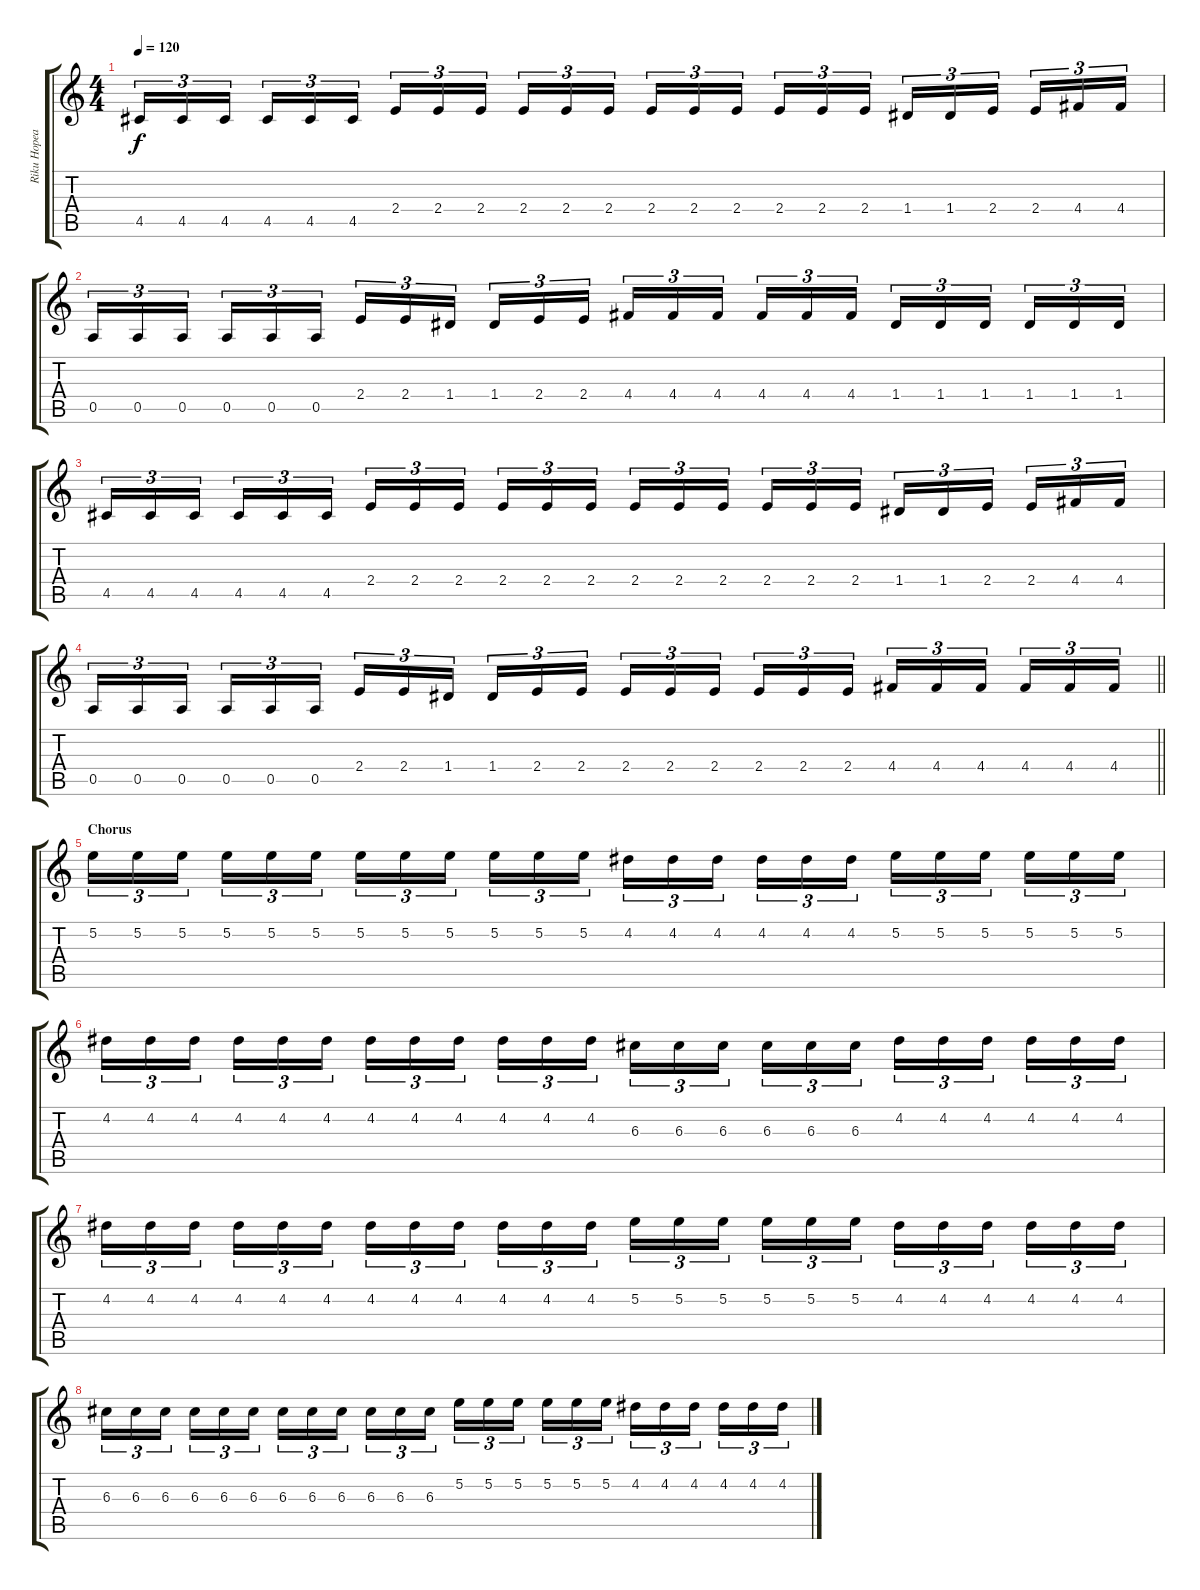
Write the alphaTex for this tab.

\track ("Riku Hopeakoski" "Riku Hopea") {instrument distortionguitar}
\staff {score tabs}
\tuning (E4 B3 G3 D3 A2 E2) {hide}
\ts (4 4)
\tempo 120
\clef g2
\ks c
4.5.16{tu (3 2) dy f} 4.5.16{tu (3 2)} 4.5.16{tu (3 2) beam splitsecondary} 4.5.16{tu (3 2)} 4.5.16{tu (3 2)} 4.5.16{tu (3 2)} 2.4.16{tu (3 2)} 2.4.16{tu (3 2)} 2.4.16{tu (3 2) beam splitsecondary} 2.4.16{tu (3 2)} 2.4.16{tu (3 2)} 2.4.16{tu (3 2)} 2.4.16{tu (3 2)} 2.4.16{tu (3 2)} 2.4.16{tu (3 2) beam splitsecondary} 2.4.16{tu (3 2)} 2.4.16{tu (3 2)} 2.4.16{tu (3 2)} 1.4.16{tu (3 2)} 1.4.16{tu (3 2)} 2.4.16{tu (3 2) beam splitsecondary} 2.4.16{tu (3 2)} 4.4.16{tu (3 2)} 4.4.16{tu (3 2)} |
0.5.16{tu (3 2)} 0.5.16{tu (3 2)} 0.5.16{tu (3 2) beam splitsecondary} 0.5.16{tu (3 2)} 0.5.16{tu (3 2)} 0.5.16{tu (3 2)} 2.4.16{tu (3 2)} 2.4.16{tu (3 2)} 1.4.16{tu (3 2) beam splitsecondary} 1.4.16{tu (3 2)} 2.4.16{tu (3 2)} 2.4.16{tu (3 2)} 4.4.16{tu (3 2)} 4.4.16{tu (3 2)} 4.4.16{tu (3 2) beam splitsecondary} 4.4.16{tu (3 2)} 4.4.16{tu (3 2)} 4.4.16{tu (3 2)} 1.4.16{tu (3 2)} 1.4.16{tu (3 2)} 1.4.16{tu (3 2) beam splitsecondary} 1.4.16{tu (3 2)} 1.4.16{tu (3 2)} 1.4.16{tu (3 2)} |
4.5.16{tu (3 2)} 4.5.16{tu (3 2)} 4.5.16{tu (3 2) beam splitsecondary} 4.5.16{tu (3 2)} 4.5.16{tu (3 2)} 4.5.16{tu (3 2)} 2.4.16{tu (3 2)} 2.4.16{tu (3 2)} 2.4.16{tu (3 2) beam splitsecondary} 2.4.16{tu (3 2)} 2.4.16{tu (3 2)} 2.4.16{tu (3 2)} 2.4.16{tu (3 2)} 2.4.16{tu (3 2)} 2.4.16{tu (3 2) beam splitsecondary} 2.4.16{tu (3 2)} 2.4.16{tu (3 2)} 2.4.16{tu (3 2)} 1.4.16{tu (3 2)} 1.4.16{tu (3 2)} 2.4.16{tu (3 2) beam splitsecondary} 2.4.16{tu (3 2)} 4.4.16{tu (3 2)} 4.4.16{tu (3 2)} |
\barLineRight lightlight
0.5.16{tu (3 2)} 0.5.16{tu (3 2)} 0.5.16{tu (3 2) beam splitsecondary} 0.5.16{tu (3 2)} 0.5.16{tu (3 2)} 0.5.16{tu (3 2)} 2.4.16{tu (3 2)} 2.4.16{tu (3 2)} 1.4.16{tu (3 2) beam splitsecondary} 1.4.16{tu (3 2)} 2.4.16{tu (3 2)} 2.4.16{tu (3 2)} 2.4.16{tu (3 2)} 2.4.16{tu (3 2)} 2.4.16{tu (3 2) beam splitsecondary} 2.4.16{tu (3 2)} 2.4.16{tu (3 2)} 2.4.16{tu (3 2)} 4.4.16{tu (3 2)} 4.4.16{tu (3 2)} 4.4.16{tu (3 2) beam splitsecondary} 4.4.16{tu (3 2)} 4.4.16{tu (3 2)} 4.4.16{tu (3 2)} |
\section ("" "Chorus")
5.2.16{tu (3 2)} 5.2.16{tu (3 2)} 5.2.16{tu (3 2) beam splitsecondary} 5.2.16{tu (3 2)} 5.2.16{tu (3 2)} 5.2.16{tu (3 2)} 5.2.16{tu (3 2)} 5.2.16{tu (3 2)} 5.2.16{tu (3 2) beam splitsecondary} 5.2.16{tu (3 2)} 5.2.16{tu (3 2)} 5.2.16{tu (3 2)} 4.2.16{tu (3 2)} 4.2.16{tu (3 2)} 4.2.16{tu (3 2) beam splitsecondary} 4.2.16{tu (3 2)} 4.2.16{tu (3 2)} 4.2.16{tu (3 2)} 5.2.16{tu (3 2)} 5.2.16{tu (3 2)} 5.2.16{tu (3 2) beam splitsecondary} 5.2.16{tu (3 2)} 5.2.16{tu (3 2)} 5.2.16{tu (3 2)} |
4.2.16{tu (3 2)} 4.2.16{tu (3 2)} 4.2.16{tu (3 2) beam splitsecondary} 4.2.16{tu (3 2)} 4.2.16{tu (3 2)} 4.2.16{tu (3 2)} 4.2.16{tu (3 2)} 4.2.16{tu (3 2)} 4.2.16{tu (3 2) beam splitsecondary} 4.2.16{tu (3 2)} 4.2.16{tu (3 2)} 4.2.16{tu (3 2)} 6.3.16{tu (3 2)} 6.3.16{tu (3 2)} 6.3.16{tu (3 2) beam splitsecondary} 6.3.16{tu (3 2)} 6.3.16{tu (3 2)} 6.3.16{tu (3 2)} 4.2.16{tu (3 2)} 4.2.16{tu (3 2)} 4.2.16{tu (3 2) beam splitsecondary} 4.2.16{tu (3 2)} 4.2.16{tu (3 2)} 4.2.16{tu (3 2)} |
4.2.16{tu (3 2)} 4.2.16{tu (3 2)} 4.2.16{tu (3 2) beam splitsecondary} 4.2.16{tu (3 2)} 4.2.16{tu (3 2)} 4.2.16{tu (3 2)} 4.2.16{tu (3 2)} 4.2.16{tu (3 2)} 4.2.16{tu (3 2) beam splitsecondary} 4.2.16{tu (3 2)} 4.2.16{tu (3 2)} 4.2.16{tu (3 2)} 5.2.16{tu (3 2)} 5.2.16{tu (3 2)} 5.2.16{tu (3 2) beam splitsecondary} 5.2.16{tu (3 2)} 5.2.16{tu (3 2)} 5.2.16{tu (3 2)} 4.2.16{tu (3 2)} 4.2.16{tu (3 2)} 4.2.16{tu (3 2) beam splitsecondary} 4.2.16{tu (3 2)} 4.2.16{tu (3 2)} 4.2.16{tu (3 2)} |
6.3.16{tu (3 2)} 6.3.16{tu (3 2)} 6.3.16{tu (3 2) beam splitsecondary} 6.3.16{tu (3 2)} 6.3.16{tu (3 2)} 6.3.16{tu (3 2)} 6.3.16{tu (3 2)} 6.3.16{tu (3 2)} 6.3.16{tu (3 2) beam splitsecondary} 6.3.16{tu (3 2)} 6.3.16{tu (3 2)} 6.3.16{tu (3 2)} 5.2.16{tu (3 2)} 5.2.16{tu (3 2)} 5.2.16{tu (3 2) beam splitsecondary} 5.2.16{tu (3 2)} 5.2.16{tu (3 2)} 5.2.16{tu (3 2)} 4.2.16{tu (3 2)} 4.2.16{tu (3 2)} 4.2.16{tu (3 2) beam splitsecondary} 4.2.16{tu (3 2)} 4.2.16{tu (3 2)} 4.2.16{tu (3 2)}
